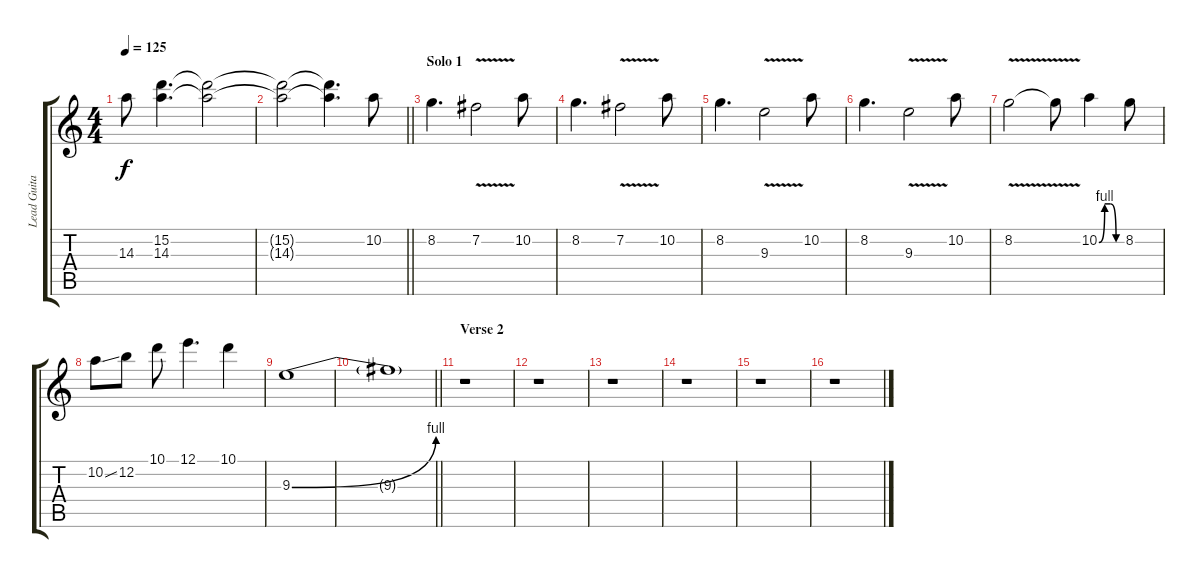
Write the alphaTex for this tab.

\track ("Lead Guitar" "Lead Guita") {instrument overdrivenguitar}
\staff {score tabs}
\tuning (E4 B3 G3 D3 A2 E2) {hide}
\ts (4 4)
\tempo 125
\clef g2
\ks c
14.3.8{dy f} (15.2 14.3).4{d} (15.2{t} 14.3{t}).2 |
\barLineRight lightlight
(15.2{t} 14.3{t}).2 (15.2{t} 14.3{t}).4{d} 10.2.8 |
\section ("" "Solo 1")
8.2.4{d} 7.2{v}.2 10.2.8 |
8.2.4{d} 7.2{v}.2 10.2.8 |
8.2.4{d} 9.3{v}.2 10.2.8 |
8.2.4{d} 9.3{v}.2 10.2.8 |
8.2{v}.2 8.2{t}.8 10.2{be (custom 0 0 15 4 30 4 45 0 60 0)}.4 8.2.8 |
10.2{ss}.8 12.2.8 10.1.8 12.1.4{d} 10.1.4 |
9.3{be (bend 0 0 60 4)}.1 |
\barLineRight lightlight
9.3{t}.1 |
\section ("" "Verse 2")
r.1 |
r.1 |
r.1 |
r.1 |
r.1 |
r.1
